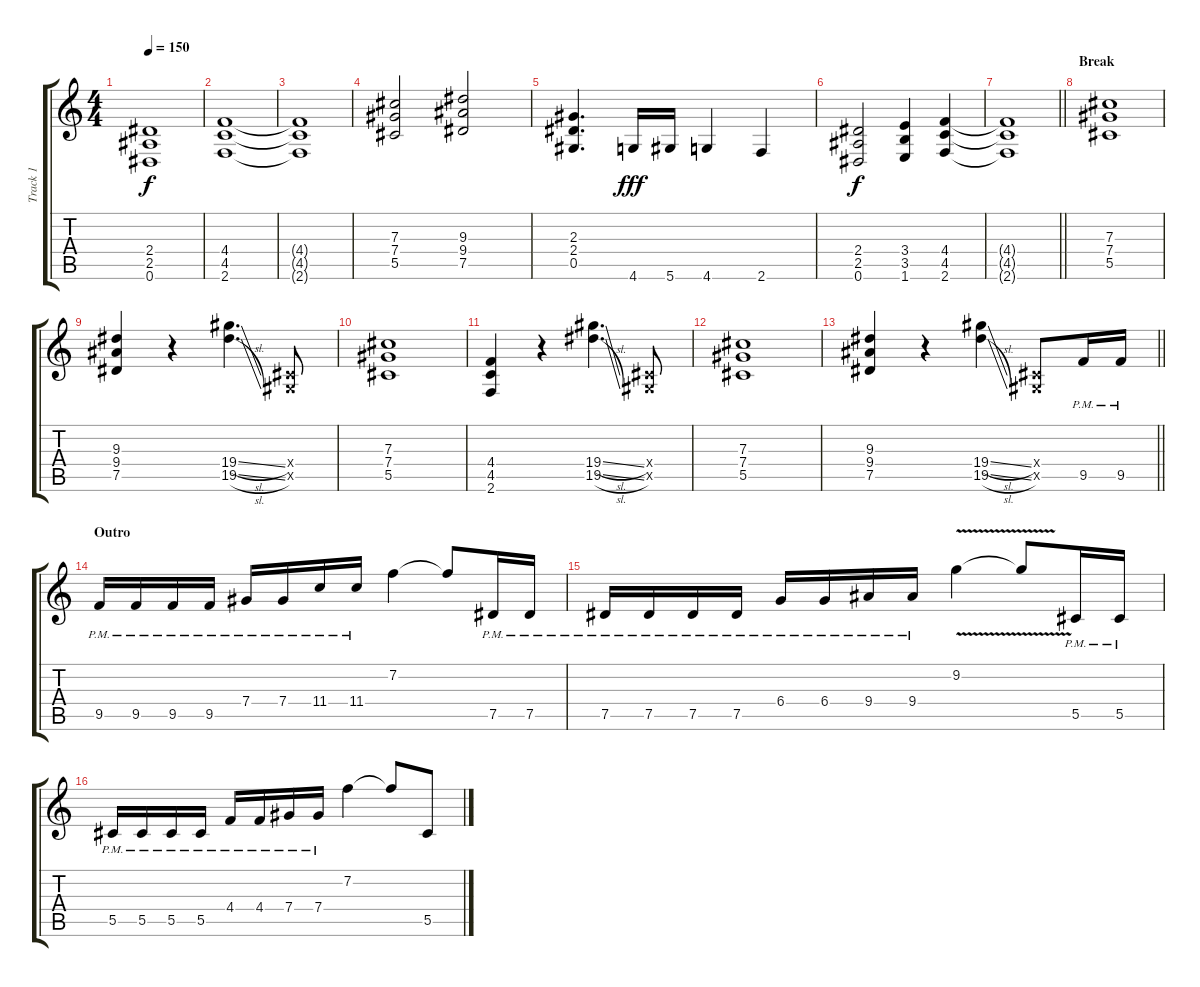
\track ("Track 1" "Track 1") {instrument distortionguitar}
\staff {score tabs}
\tuning (Eb4 Bb3 Gb3 Db3 Ab2 Eb2) {hide}
\ts (4 4)
\tempo 150
\clef g2
\ks c
(2.4{t} 2.5{t} 0.6{t}).1{dy f} |
(4.4 4.5 2.6).1 |
(4.4{t} 4.5{t} 2.6{t}).1 |
(7.3 7.4 5.5).2 (9.3 9.4 7.5).2 |
(2.3 2.4 0.5).4{d} 4.6.16{dy fff} 5.6.16 4.6.4 2.6.4 |
(2.4 2.5 0.6).2{dy f} (3.4 3.5 1.6).4 (4.4 4.5 2.6).4 |
\barLineRight lightlight
(4.4{t} 4.5{t} 2.6{t}).1 |
\section ("" "Break")
(7.3 7.4 5.5).1 |
(9.3 9.4 7.5).4 r.4 (19.4{sl} 19.5{sl}).4{d} (0.4{x} 0.5{x}).8 |
(7.3 7.4 5.5).1 |
(4.4 4.5 2.6).4 r.4 (19.4{sl} 19.5{sl}).4{d} (0.4{x} 0.5{x}).8 |
(7.3 7.4 5.5).1 |
\barLineRight lightlight
(9.3 9.4 7.5).4 r.4 (19.4{sl} 19.5{sl}).4 (0.4{x} 0.5{x}).8 9.5{pm}.16 9.5{pm}.16 |
\section ("" "Outro")
9.5{pm}.16 9.5{pm}.16 9.5{pm}.16 9.5{pm}.16 7.4{pm}.16 7.4{pm}.16 11.4{pm}.16 11.4{pm}.16 7.2.4 7.2{t}.8 7.5{pm}.16 7.5{pm}.16 |
7.5{pm}.16 7.5{pm}.16 7.5{pm}.16 7.5{pm}.16 6.4{pm}.16 6.4{pm}.16 9.4{pm}.16 9.4{pm}.16 9.2{v}.4 9.2{t}.8 5.5{pm}.16 5.5{pm}.16 |
5.5{pm}.16 5.5{pm}.16 5.5{pm}.16 5.5{pm}.16 4.4{pm}.16 4.4{pm}.16 7.4{pm}.16 7.4{pm}.16 7.2.4 7.2{t}.8 5.5.8
